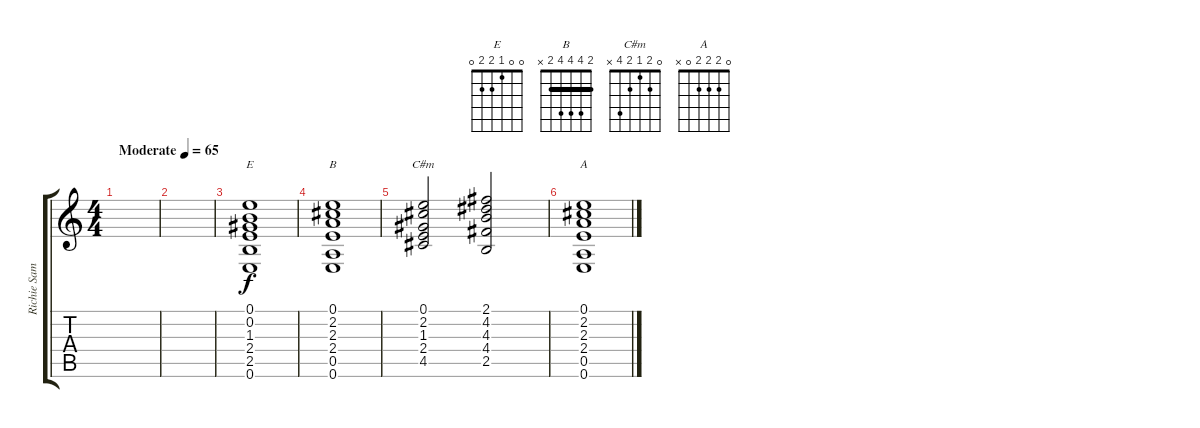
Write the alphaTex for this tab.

\track ("Richie Sambora - 2" "Richie Sam") {instrument distortionguitar}
\staff {score tabs}
\tuning (E4 B3 G3 D3 A2 E2) {hide}
\chord ("E" 0 0 1 2 2 0)
\chord ("B" 2 4 4 4 2 x) {barre 2}
\chord ("C#m" 0 2 1 2 4 x)
\chord ("A" 0 2 2 2 0 x)
\ts (4 4)
\tempo (65 "Moderate")
\clef g2
\ks c
|
|
(0.1 0.2 1.3 2.4 2.5 0.6).1{ch "E"} |
(0.1 2.2 2.3 2.4 0.5 0.6).1{ch "B"} |
(0.1 2.2 1.3 2.4 4.5).2{ch "C#m"} (2.1 4.2 4.3 4.4 2.5).2 |
(0.1 2.2 2.3 2.4 0.5 0.6).1{ch "A"}
